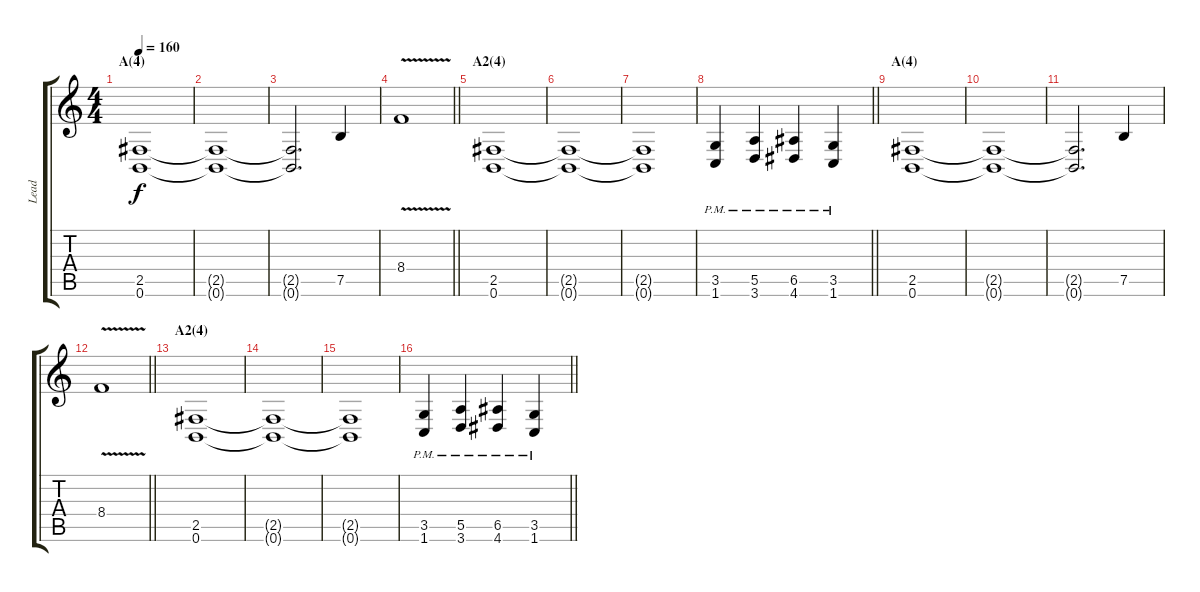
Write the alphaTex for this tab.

\track ("Lead" "Lead") {instrument distortionguitar}
\staff {score tabs}
\tuning (B3 Gb3 D3 A2 E2 B1) {hide}
\ts (4 4)
\section ("" "A(4)")
\tempo 160
\clef g2
\ks c
(2.5 0.6).1{dy f} |
(2.5{t} 0.6{t}).1 |
(2.5{t} 0.6{t}).2{d} 7.5.4 |
\barLineRight lightlight
8.4{v}.1 |
\section ("" "A2(4)")
(2.5 0.6).1 |
(2.5{t} 0.6{t}).1 |
(2.5{t} 0.6{t}).1 |
\barLineRight lightlight
(3.5{pm} 1.6{pm}).4 (5.5{pm} 3.6{pm}).4 (6.5{pm} 4.6{pm}).4 (3.5{pm} 1.6{pm}).4 |
\section ("" "A(4)")
(2.5 0.6).1 |
(2.5{t} 0.6{t}).1 |
(2.5{t} 0.6{t}).2{d} 7.5.4 |
\barLineRight lightlight
8.4{v}.1 |
\section ("" "A2(4)")
(2.5 0.6).1 |
(2.5{t} 0.6{t}).1 |
(2.5{t} 0.6{t}).1 |
\barLineRight lightlight
(3.5{pm} 1.6{pm}).4 (5.5{pm} 3.6{pm}).4 (6.5{pm} 4.6{pm}).4 (3.5{pm} 1.6{pm}).4
